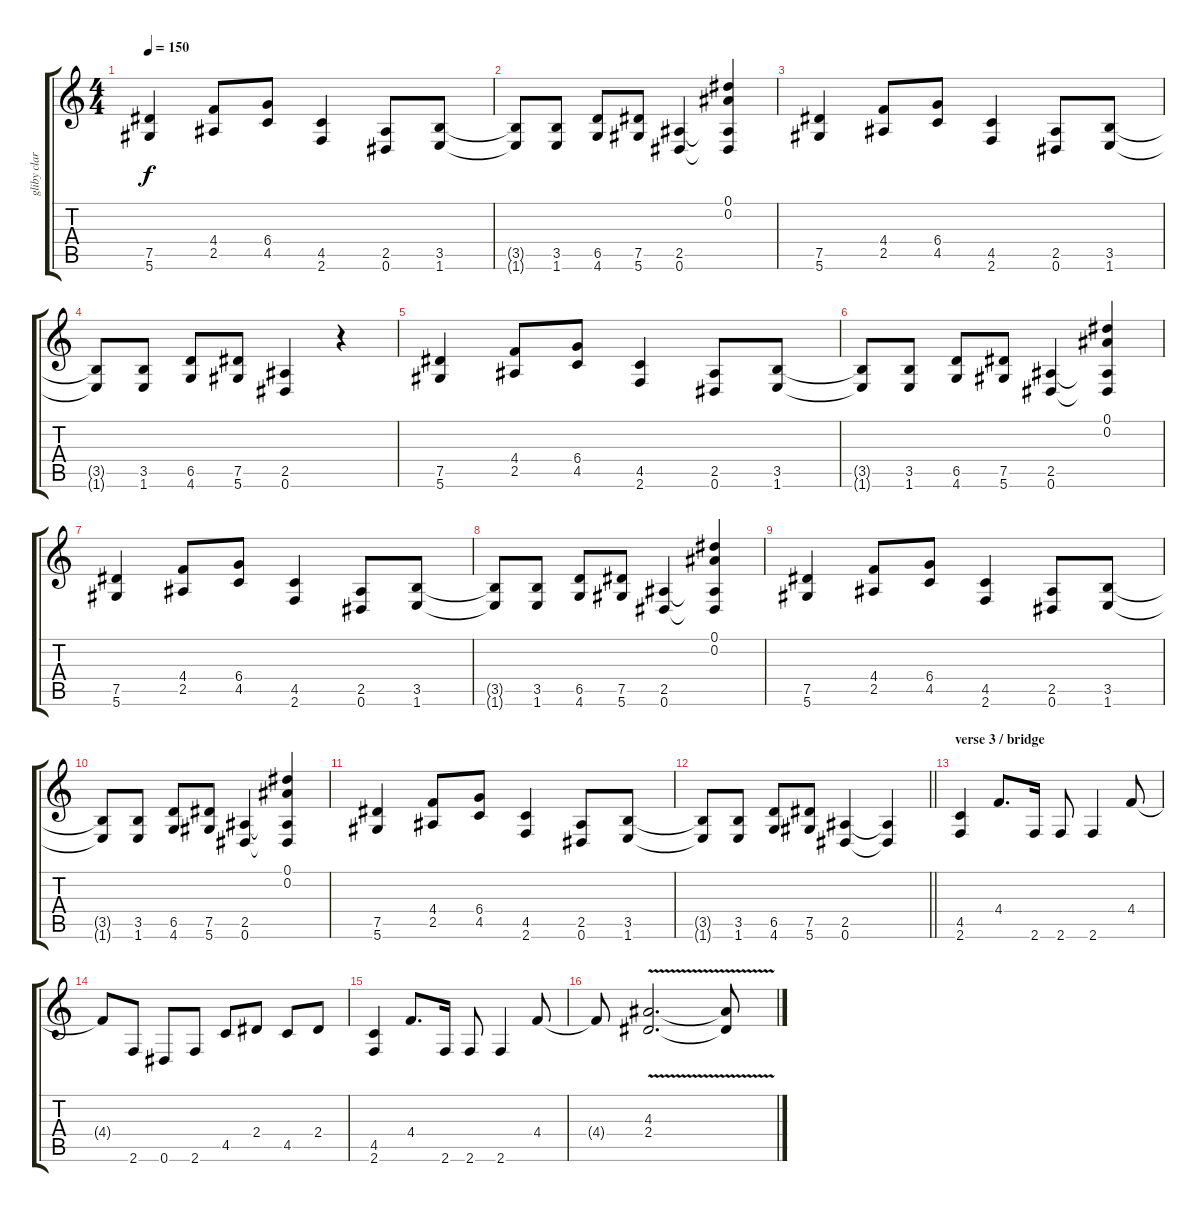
\track ("gliby clark - distortion 1" "gliby clar") {instrument distortionguitar}
\staff {score tabs}
\tuning (Eb4 Bb3 Gb3 Db3 Ab2 Eb2) {hide}
\ts (4 4)
\tempo 150
\clef g2
\ks c
(7.5 5.6).4{dy f} (4.4 2.5).8 (6.4 4.5).8 (4.5 2.6).4 (2.5 0.6).8 (3.5 1.6).8 |
(3.5{t} 1.6{t}).8 (3.5 1.6).8 (6.5 4.6).8 (7.5 5.6).8 (2.5 0.6).4 (0.1 0.2 2.5{t} 0.6{t}).4 |
(7.5 5.6).4 (4.4 2.5).8 (6.4 4.5).8 (4.5 2.6).4 (2.5 0.6).8 (3.5 1.6).8 |
(3.5{t} 1.6{t}).8 (3.5 1.6).8 (6.5 4.6).8 (7.5 5.6).8 (2.5 0.6).4 r.4 |
(7.5 5.6).4 (4.4 2.5).8 (6.4 4.5).8 (4.5 2.6).4 (2.5 0.6).8 (3.5 1.6).8 |
(3.5{t} 1.6{t}).8 (3.5 1.6).8 (6.5 4.6).8 (7.5 5.6).8 (2.5 0.6).4 (0.1 0.2 2.5{t} 0.6{t}).4 |
(7.5 5.6).4 (4.4 2.5).8 (6.4 4.5).8 (4.5 2.6).4 (2.5 0.6).8 (3.5 1.6).8 |
(3.5{t} 1.6{t}).8 (3.5 1.6).8 (6.5 4.6).8 (7.5 5.6).8 (2.5 0.6).4 (0.1 0.2 2.5{t} 0.6{t}).4 |
(7.5 5.6).4 (4.4 2.5).8 (6.4 4.5).8 (4.5 2.6).4 (2.5 0.6).8 (3.5 1.6).8 |
(3.5{t} 1.6{t}).8 (3.5 1.6).8 (6.5 4.6).8 (7.5 5.6).8 (2.5 0.6).4 (0.1 0.2 2.5{t} 0.6{t}).4 |
(7.5 5.6).4 (4.4 2.5).8 (6.4 4.5).8 (4.5 2.6).4 (2.5 0.6).8 (3.5 1.6).8 |
\barLineRight lightlight
(3.5{t} 1.6{t}).8 (3.5 1.6).8 (6.5 4.6).8 (7.5 5.6).8 (2.5 0.6).4 (2.5{t} 0.6{t}).4 |
\section ("" "verse 3 / bridge")
(4.5 2.6).4 4.4.8{d} 2.6.16 2.6.8 2.6.4 4.4.8 |
4.4{t}.8 2.6.8 0.6.8 2.6.8 4.5.8 2.4.8 4.5.8 2.4.8 |
(4.5 2.6).4 4.4.8{d} 2.6.16 2.6.8 2.6.4 4.4.8 |
4.4{t}.8 (4.3{v} 2.4{v}).2{d} (4.3{t} 2.4{t}).8
